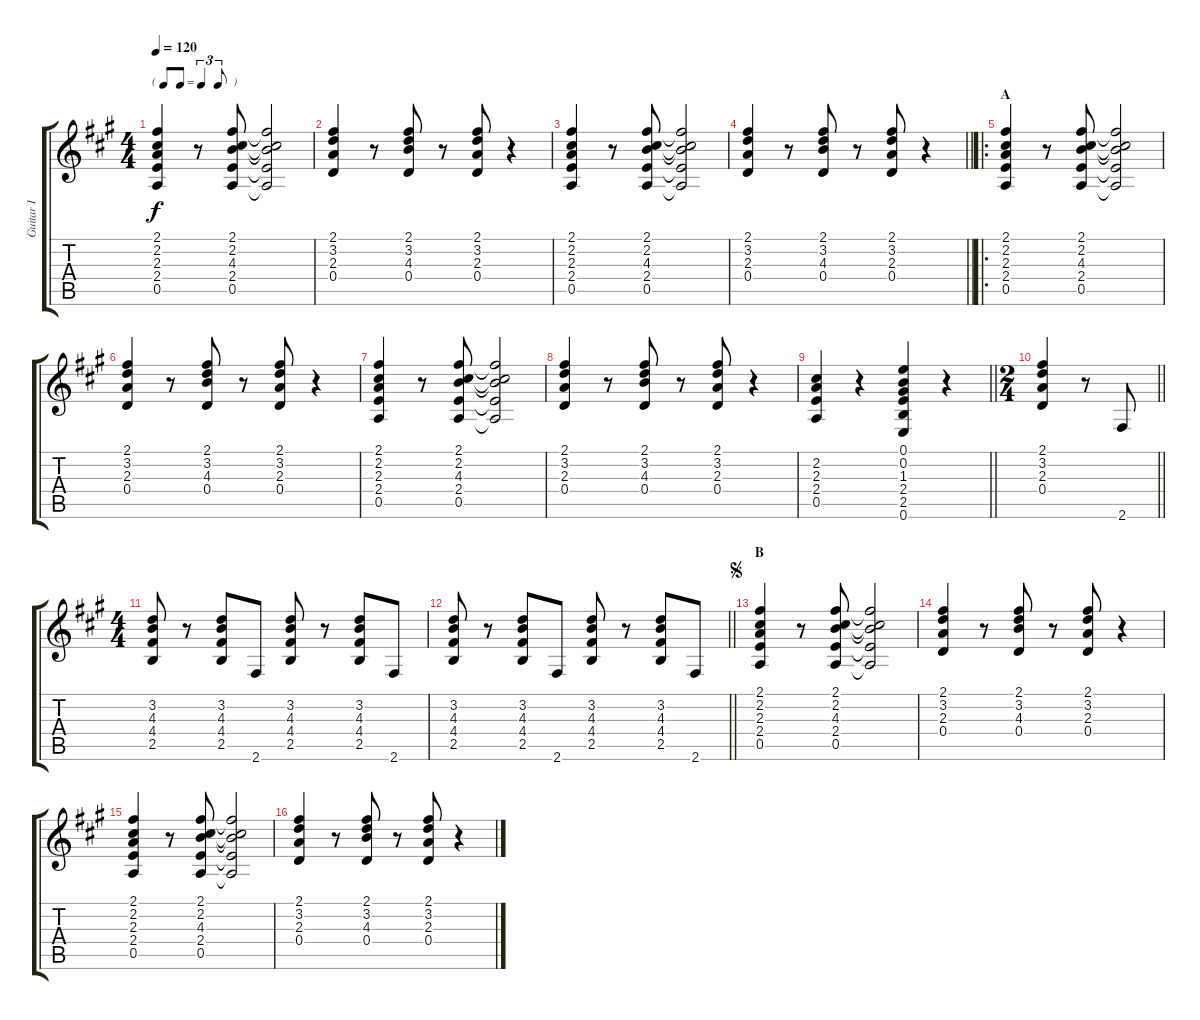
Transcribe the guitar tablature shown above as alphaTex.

\track ("Guitar I" "Guitar I") {instrument electricguitarclean}
\staff {score tabs}
\tuning (E4 B3 G3 D3 A2 E2) {hide}
\ts (4 4)
\tf triplet8th
\tempo 120
\clef g2
\ks a
(2.1 2.2 2.3 2.4 0.5).4{dy f instrument electricguitarclean} r.8 (2.1 2.2 4.3 2.4 0.5).8 (2.1{t} 2.2{t} 4.3{t} 2.4{t} 0.5{t}).2 |
(2.1 3.2 2.3 0.4).4 r.8 (2.1 3.2 4.3 0.4).8 r.8 (2.1 3.2 2.3 0.4).8 r.4 |
(2.1 2.2 2.3 2.4 0.5).4 r.8 (2.1 2.2 4.3 2.4 0.5).8 (2.1{t} 2.2{t} 4.3{t} 2.4{t} 0.5{t}).2 |
\barLineRight lightlight
(2.1 3.2 2.3 0.4).4 r.8 (2.1 3.2 4.3 0.4).8 r.8 (2.1 3.2 2.3 0.4).8 r.4 |
\ro
\section ("" "A")
(2.1 2.2 2.3 2.4 0.5).4 r.8 (2.1 2.2 4.3 2.4 0.5).8 (2.1{t} 2.2{t} 4.3{t} 2.4{t} 0.5{t}).2 |
(2.1 3.2 2.3 0.4).4 r.8 (2.1 3.2 4.3 0.4).8 r.8 (2.1 3.2 2.3 0.4).8 r.4 |
(2.1 2.2 2.3 2.4 0.5).4 r.8 (2.1 2.2 4.3 2.4 0.5).8 (2.1{t} 2.2{t} 4.3{t} 2.4{t} 0.5{t}).2 |
(2.1 3.2 2.3 0.4).4 r.8 (2.1 3.2 4.3 0.4).8 r.8 (2.1 3.2 2.3 0.4).8 r.4 |
\barLineRight lightlight
(2.2 2.3 2.4 0.5).4 r.4 (0.1 0.2 1.3 2.4 2.5 0.6).4 r.4 |
\ts (2 4)
\barLineRight lightlight
(2.1 3.2 2.3 0.4).4 r.8 2.6.8 |
\ts (4 4)
(3.2 4.3 4.4 2.5).8 r.8 (3.2 4.3 4.4 2.5).8 2.6.8 (3.2 4.3 4.4 2.5).8 r.8 (3.2 4.3 4.4 2.5).8 2.6.8 |
\barLineRight lightlight
(3.2 4.3 4.4 2.5).8 r.8 (3.2 4.3 4.4 2.5).8 2.6.8 (3.2 4.3 4.4 2.5).8 r.8 (3.2 4.3 4.4 2.5).8 2.6.8 |
\section ("" "B")
\jump segno
(2.1 2.2 2.3 2.4 0.5).4 r.8 (2.1 2.2 4.3 2.4 0.5).8 (2.1{t} 2.2{t} 4.3{t} 2.4{t} 0.5{t}).2 |
(2.1 3.2 2.3 0.4).4 r.8 (2.1 3.2 4.3 0.4).8 r.8 (2.1 3.2 2.3 0.4).8 r.4 |
(2.1 2.2 2.3 2.4 0.5).4 r.8 (2.1 2.2 4.3 2.4 0.5).8 (2.1{t} 2.2{t} 4.3{t} 2.4{t} 0.5{t}).2 |
(2.1 3.2 2.3 0.4).4 r.8 (2.1 3.2 4.3 0.4).8 r.8 (2.1 3.2 2.3 0.4).8 r.4
